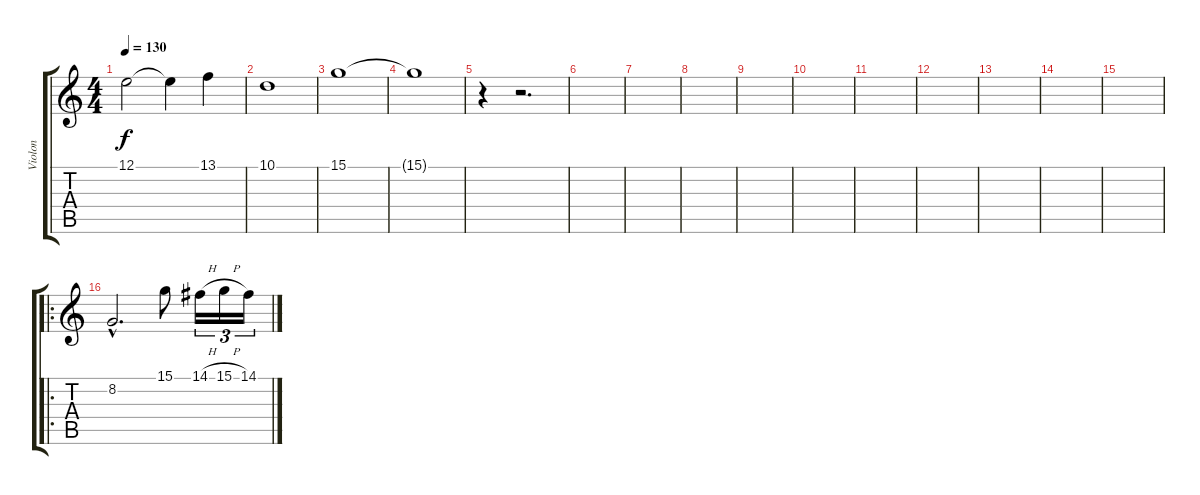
\track ("Violon" "Violon") {instrument violin}
\staff {score tabs}
\tuning (E4 B3 G3 D3 A2 E2) {hide}
\ts (4 4)
\tempo 130
\clef g2
\ks c
12.1.2{dy f} 12.1{t}.4 13.1.4 |
10.1.1 |
15.1.1{volume 0} |
15.1{t}.1 |
r.4 r.2{d volume 10} |
|
|
|
|
|
|
|
|
|
|
\ro
8.2{hac}.2{d} 15.1.8 14.1{h}.16{tu (3 2)} 15.1{h}.16{tu (3 2)} 14.1{h}.16{tu (3 2)}
